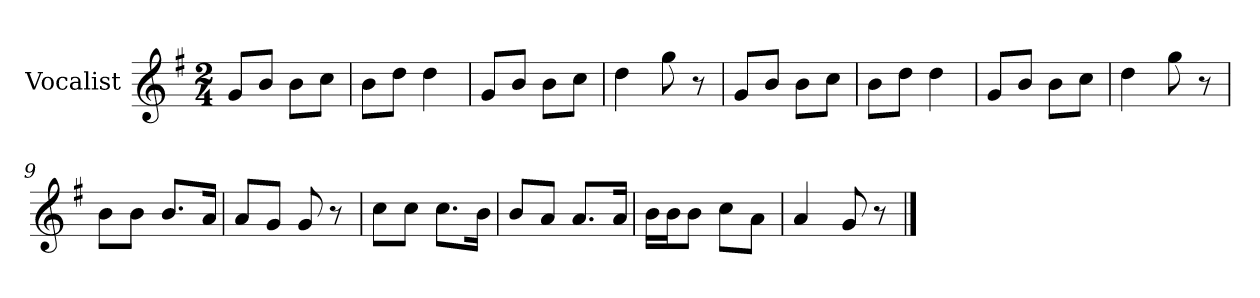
**kern
*part1
*staff1
*I"Vocalist
*k[f#]
*G:
*M2/4
=1
8gL
8bJ
8bL
8ccJ
=2
8bL
8ddJ
4dd
=3
8gL
8bJ
8bL
8ccJ
=4
4dd
8gg
8r
=5
8gL
8bJ
8bL
8ccJ
=6
8bL
8ddJ
4dd
=7
8gL
8bJ
8bL
8ccJ
=8
4dd
8gg
8r
=9
8bL
8bJ
8.bL
16aJk
=10
8aL
8gJ
8g
8r
=11
8ccL
8ccJ
8.ccL
16bJk
=12
8bL
8aJ
8.aL
16aJk
=13
16bLL
16bJ
8bJ
8ccL
8aJ
=14
4a
8g
8r
==
*-
